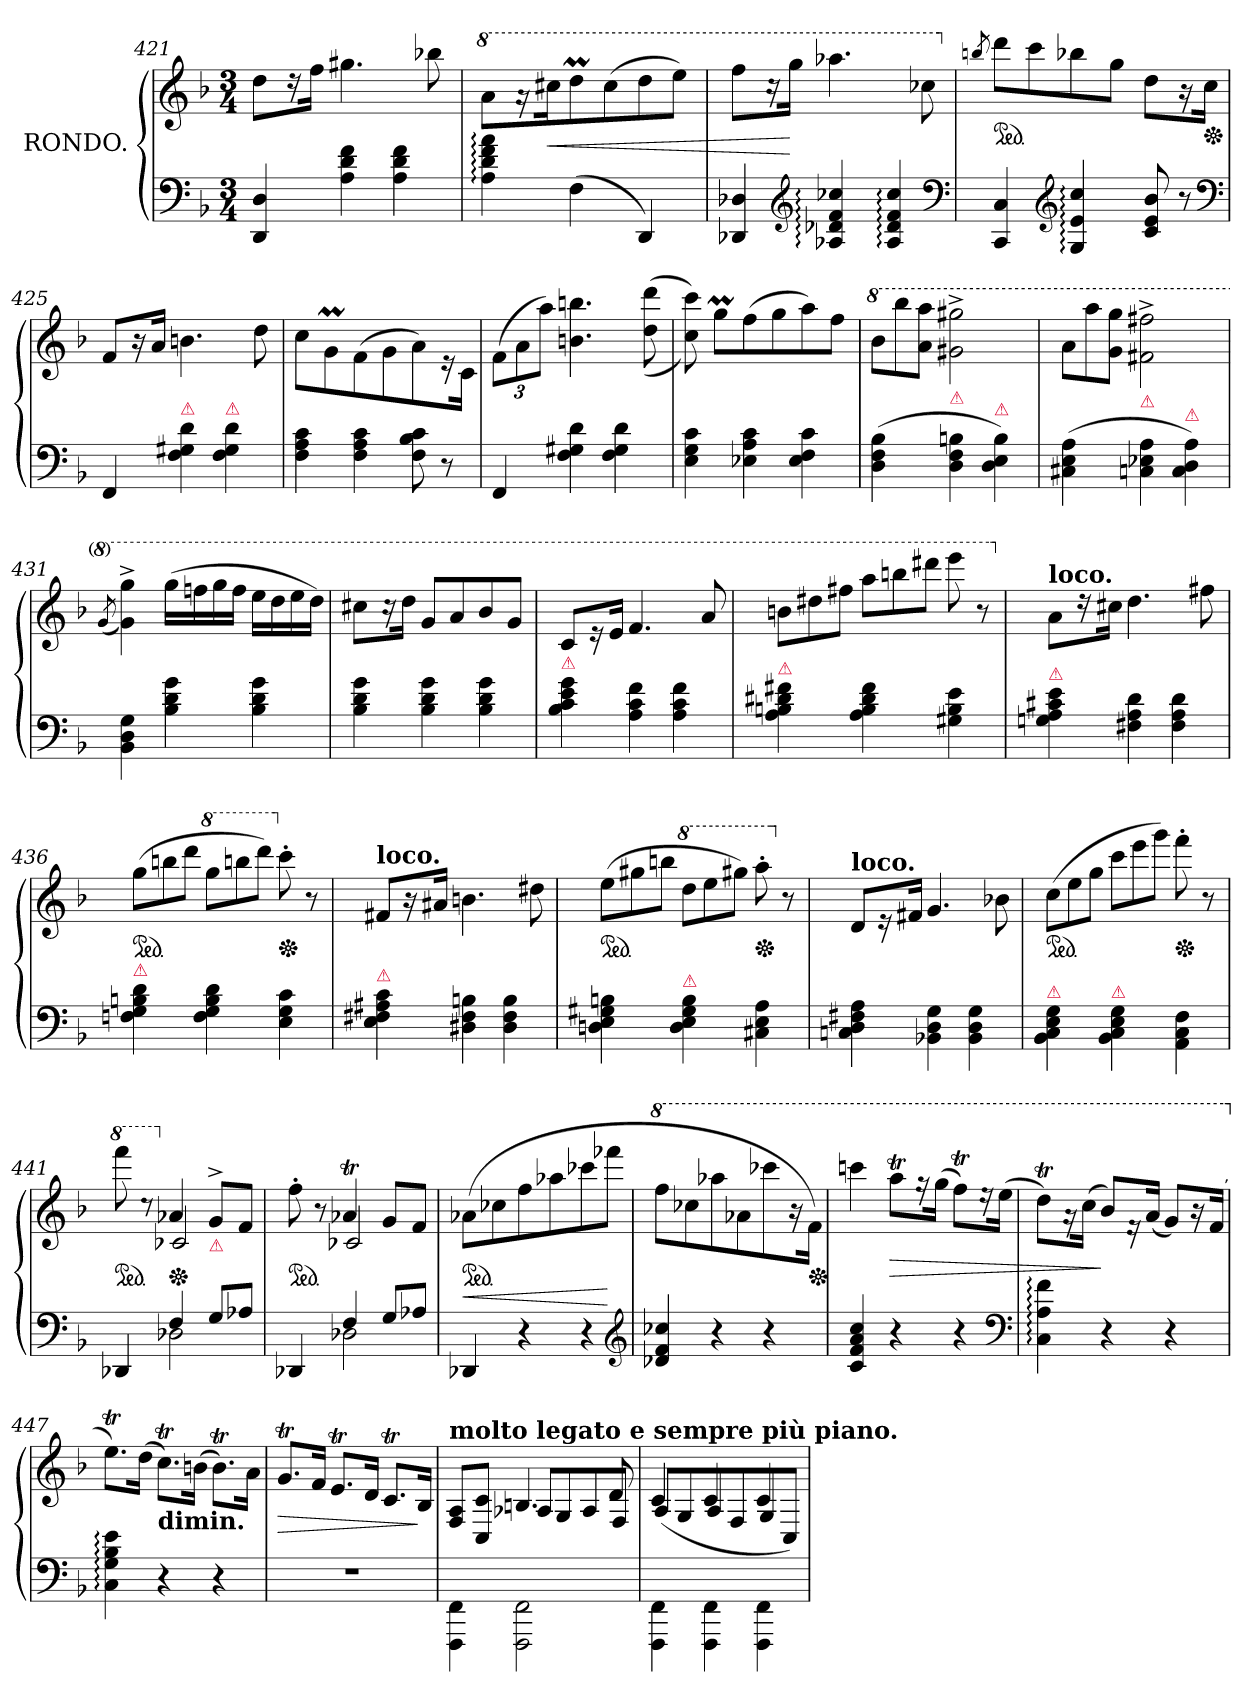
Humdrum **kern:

**kern	**kern	**dynam
*part1	*part1	*part1
*staff2	*staff1	*staff1/2
*I"RONDO.	*	*
*clefF4	*clefG2	*
*k[b-]	*k[b-]	*
*M3/4	*M3/4	*
=421	=421	=421
4DD 4D	8ddL	.
.	16rdd	.
.	16ffJk	.
4A 4d 4f	4.gg#X	.
4A 4d 4f	.	.
.	8bb-X	.
=422	=422	=422
*	*8va	*
4A: 4d: 4f: 4a:	8aaL	.
.	16raa	.
.	16ccc#XK	<
(>4F	8dddM	.
.	(>8ccc#	.
4DD)	8ddd	.
.	8eeeJ)	.
=423	=423	=423
4DD-X 4D-X	8fffL	.
.	16rccc	.
.	16gggJk	[
*clefG2	*	*
4A-X: 4d-X: 4f: 4cc-X:	4.aaa-X	.
4A-: 4d-: 4f: 4cc-:	.	.
.	8ccc-X	.
*clefF4	*	*
=424	=424	=424
*	*X8va	*
.	8qbbn/	.
!	!LO:TX:a:B:t=loco.	!
*	*ped	*
4CC 4C	8dddL	.
.	8ccc	.
*clefG2	*	*
4G: 4e: 4cc:	8bb-X	.
.	8ggJ	.
8c 8e 8b-	8ddL	.
8r	16r	.
*	*Xped	*
.	16ccJk	.
*clefF4	*	*
=425	=425	=425
4FF	8fL	.
.	16r	.
.	16aJk	.
!LO:TX:a:color=crimson:t=⚠	!	!
4F 4G#X 4d	4.bn	.
!LO:TX:a:color=crimson:t=⚠	!	!
4F 4G# 4d	.	.
.	8dd	.
=426	=426	=426
4F 4A 4c	8cc\L	.
.	8gM\	.
4F 4A 4c	(>8f\	.
.	8g\	.
8F 8B- 8c	8a\)	.
8r	16r	.
.	16c\Jk	.
=427	=427	=427
4FF	(>12fL	.
.	12a	.
.	12aaJ)	.
4F 4G#X 4d	4.bn 4.bbn	.
4F 4G# 4d	.	.
.	(>(>8dd 8ddd	.
=428	=428	=428
4E 4G 4c	8cc 8ccc))	.
.	8ggML	.
4E-X 4A 4c	(>8ff	.
.	8gg	.
4E- 4F 4c	8aa)	.
.	8ffJ	.
=429	=429	=429
*	*8va	*
*	*Xtuplet	*
(>4D 4F 4B-	12bb-L	.
.	12bbb-	.
.	12aa 12aaaJ	.
!	!LO:TX:b:color=crimson:t=⚠	!
4D 4F 4Bn	2gg#X^< 2ggg#X^<	.
!LO:TX:a:color=crimson:t=⚠	!	!
4D 4E 4B)	.	.
=430	=430	=430
(>4C#X 4E 4A	12aaL	.
.	12aaa	.
.	12gg 12gggJ	.
!	!LO:TX:b:color=crimson:t=⚠	!
4Cn 4E-X 4A	2ff#X^< 2fff#X^<	.
!LO:TX:a:color=crimson:t=⚠	!	!
4C 4D 4A)	.	.
=431	=431	=431
.	(<8qgg/	.
4BB- 4D 4G	4gg^> 4ggg^>)	.
4B- 4d 4g	(>16gggLL	.
.	16fffn	.
.	16ggg	.
.	16fffJJ	.
4B- 4d 4g	16eeeLL	.
.	16ddd	.
.	16eee	.
.	16dddJJ)	.
=432	=432	=432
4B- 4d 4g	8ccc#XL	.
.	16rccc	.
.	16dddJk	.
4B- 4d 4g	8ggL	.
.	8aa	.
4B- 4d 4g	8bb-	.
.	8ggJ	.
=433	=433	=433
!LO:TX:a:color=crimson:t=⚠	!	!
4B- 4c 4e 4g	8ccL	.
.	16r	.
.	16eeJk	.
4A 4c 4f	4.ff	.
4A 4c 4f	.	.
.	8aa	.
=434	=434	=434
!LO:TX:a:color=crimson:t=⚠	!	!
4A 4Bn 4d#X 4f#X	12bbnL	.
.	12ddd#X	.
.	12fff#XJ	.
4A 4B 4d# 4f#	12aaaL	.
.	12bbbn	.
.	12dddd#XJ	.
4G#X 4B 4e	8eeee\	.
.	8r	.
=435	=435	=435
*	*X8va	*
!	!LO:TX:a:B:t=loco.	!
!LO:TX:a:color=crimson:t=⚠	!	!
4Gn 4A 4c#X 4e	8aL	.
.	16r	.
.	16cc#XJk	.
4F#X 4A 4d	4.dd	.
4F# 4A 4d	.	.
.	8ff#X	.
=436	=436	=436
!LO:TX:a:color=crimson:t=⚠	!	!
*	*ped	*
4Fn 4G 4Bn 4d	(>12ggL	.
.	12bbn	.
.	12dddJ	.
*	*8va	*
4F 4G 4B 4d	12gggL	.
.	12bbbn	.
.	12ddddJ)	.
*	*X8va	*
*	*Xped	*
4E 4G 4c	8ccc'>	.
.	8r	.
=437	=437	=437
!	!LO:TX:a:B:t=loco.	!
!LO:TX:a:color=crimson:t=⚠	!	!
4E 4F#X 4A#X 4c	8f#XL	.
.	16r	.
.	16a#XJk	.
4D#X 4F# 4Bn	4.bn	.
4D# 4F# 4B	.	.
.	8dd#X	.
=438	=438	=438
*	*ped	*
4Dn 4E 4G#X 4Bn	(>12eeL	.
.	12gg#X	.
.	12bbnJ	.
*	*8va	*
!LO:TX:a:color=crimson:t=⚠	!	!
4D 4E 4G# 4B	12dddL	.
.	12eee	.
.	12ggg#XJ)	.
*	*Xped	*
4C#X 4E 4A	8aaa'>	.
*	*X8va	*
.	8r	.
=439	=439	=439
!	!LO:TX:a:B:t=loco.	!
4Cn 4D 4F#X 4A	8dL	.
.	16r	.
.	16f#XJk	.
4BB-X 4D 4G	4.g	.
4BB- 4D 4G	.	.
.	8b-X	.
=440	=440	=440
!LO:TX:a:color=crimson:t=⚠	!	!
*	*ped	*
4BB- 4C 4E 4G	(>12ccL	.
.	12ee	.
.	12ggJ	.
!LO:TX:a:color=crimson:t=⚠	!	!
4BB- 4C 4E 4G	12cccL	.
.	12eee	.
.	12gggJ)	.
*	*Xped	*
4AA\ 4C\ 4F\	8fff'>	.
.	8r	.
=441	=441	=441
*^	*	*
*	*	*8va	*
*	*	*^	*
*	*	*ped	*	*
4ryy	4DD-X	8ffff	4ryy	.
.	.	8rccc	.	.
*	*	*X8va	*	*
!	!	!LO:TX:a:B:t=loco.	!	!
*	*	*Xped	*	*
4F	2D-X\	4a-X	2c-X/	.
!	!	!LO:TX:b:color=crimson:t=⚠	!	!
8GL	.	8g^<L	.	.
8A-XJ	.	8fJ	.	.
=442	=442	=442	=442	=442
*	*	*ped	*	*
4ryy	4DD-X	8ff'>	4ryy	.
.	.	8r	.	.
4F	2D-X\	4a-XT	2c-X/	.
8GL	.	8gL	.	.
8A-XJ	.	8fJ	.	.
*v	*v	*	*	*
*	*v	*v	*
=443	=443	=443
*	*ped	*
4DD-X	(>8a-XL	<
.	8cc-X	.
4r	8ff	.
.	8aa-X	.
4r	8ccc-X	.
.	8fff-XJ	[
*clefG2	*	*
=444	=444	=444
*	*8va	*
4d-X 4f 4cc-X	8fffL	.
.	8ccc-X	.
4r	8aaa-X	.
.	8aa-X	.
4r	8cccc-X	.
.	16r	.
.	16ffJk)	.
*	*Xped	*
=445	=445	=445
4c 4f 4a 4cc	4ccccn	.
4r	8aaatL	>
.	16rggg	.
.	(>16gggJk	.
4r	8fffTL)	.
.	16reee	.
.	(>16eeeJk	.
*clefF4	*	*
=446	=446	=446
4C: 4A: 4f:	8dddTL)	.
.	16raa	.
.	(>16cccJk	.
4r	8bb-/L)	]
.	16rff	.
.	(>16aa\Jk	.
4r	8ggL)	.
.	16r	.
.	(>16ffJk	.
=447	=447	=447
*	*X8va	*
4C: 4G: 4B-: 4e:	8.eetL)	.
.	(>16ddJk	.
!	!LO:TX:c:B:t=dimin.	!
4r	8.ccTL)	.
.	(>16bnJk	.
4r	8.bt\L)	.
.	16a\Jk	.
=448	=448	=448
2.rF	8.gTL	>
.	16fJk	.
.	8.etL	.
.	16dJk	.
.	8.cTL	.
.	16B-Jk	]
=449	=449	=449
*	*^	*
!	!LO:TX:a:B:t=molto legato e sempre più piano.	!	!
4FFF\ 4FF\	8F/ 8A/L	4ryy	.
.	8C/ 8c/J	.	.
2FFF\ 2FF\	4.Bn	8A-XL	.
.	.	8G/	.
.	.	8A-/	.
.	8d	8F/J	.
=450	=450	=450	=450
4FFF\ 4FF\	4c	(<8A/L	.
.	.	8G/	.
4FFF\ 4FF\	4c	8A/	.
.	.	8F/	.
4FFF\ 4FF\	4c	8G/	.
.	.	8C/J)	.
*	*v	*v	*
=	=	=
*-	*-	*-
